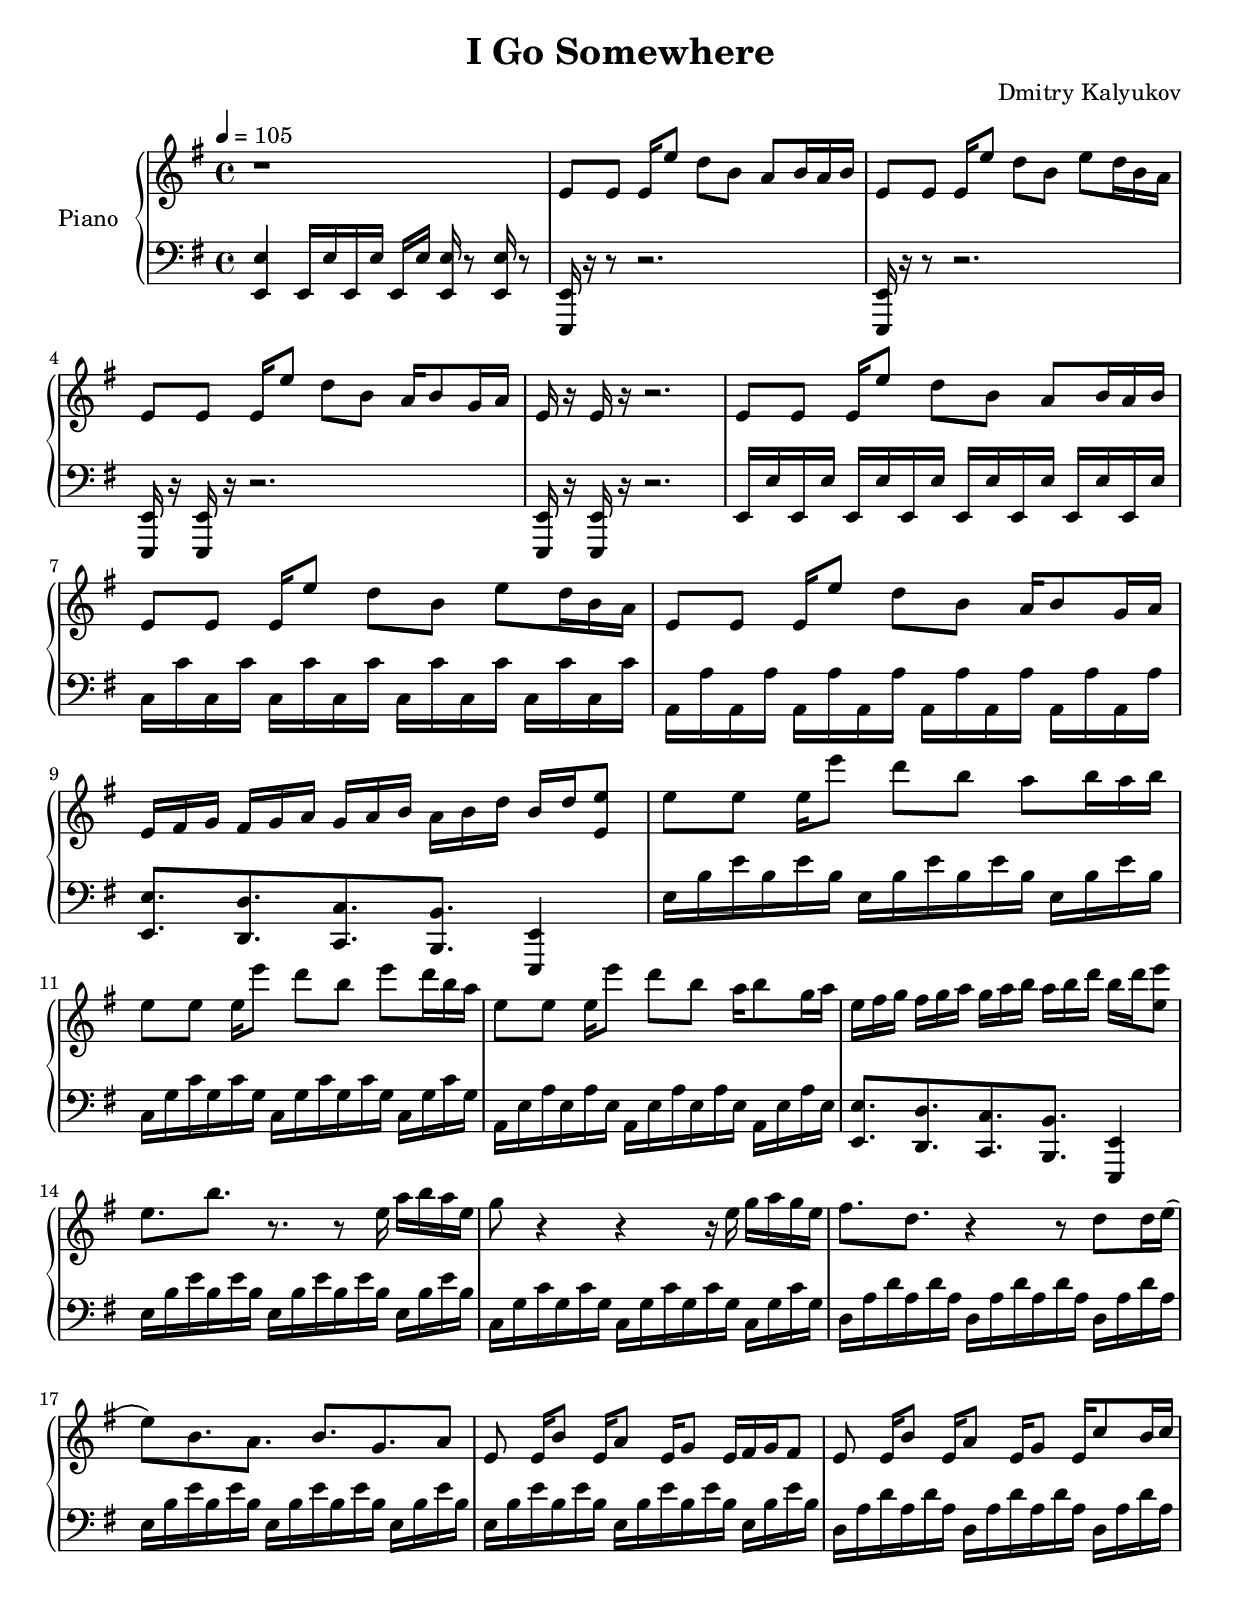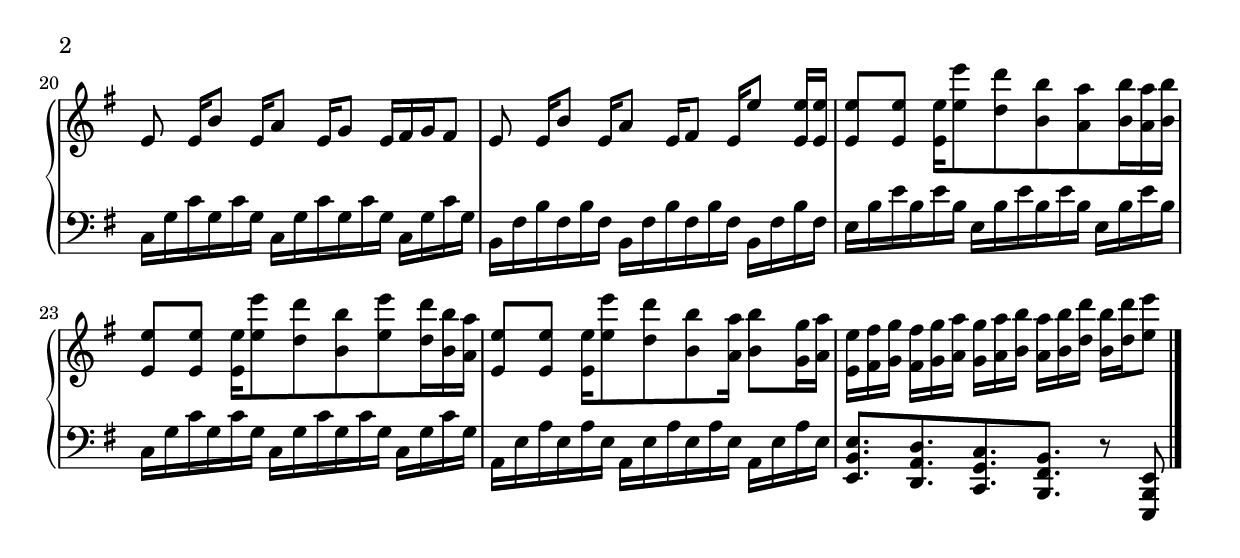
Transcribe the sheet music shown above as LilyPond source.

\version "2.20.0"

\header {
  title = "I Go Somewhere"
  composer = "Dmitry Kalyukov"
  instruments = "piano"
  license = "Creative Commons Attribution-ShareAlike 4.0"
}

\paper {
  top-margin = 1.5\cm
  bottom-margin = 2\cm
}

upperIntro = \relative c' {
  r1

  e8 e  e16[ e'8]  d[ b]  a[ b16 a b]
  e,8 e  e16[ e'8]  d[ b]  e[ d16 b a]
  e8 e  e16[ e'8]  d[ b]  a16[ b8 g16 a]
  e16 r16  e16 r16  r2.
}

lowerIntro = \relative c, {
  <e e'>4  e16[ e' e, e'] e,[ e']  <e, e'>16 r8 <e e'>16 r8

  <e, e'>16 r16 r8 r2.
  <e e'>16 r16 r8 r2.
  <e e'>16 r16 <e e'> r16 r2.
  <e e'>16 r16 <e e'> r16 r2.
}

upperAa = \relative c' {
  e8 e  e16[ e'8]  d[ b]  a[ b16 a b]
  e,8 e  e16[ e'8]  d[ b]  e[ d16 b a]
  e8 e  e16[ e'8]  d[ b]  a16[ b8 g16 a]
  e16[ fis g]  fis[ g a]  g[ a b]  a[ b d]  b[ d <e, e'>8]

  e'8 e  e16[ e'8]  d[ b]  a[ b16 a b]
  e,8 e  e16[ e'8]  d[ b]  e[ d16 b a]
  e8 e  e16[ e'8]  d[ b]  a16[ b8 g16 a]
  e16[ fis g]  fis[ g a]  g[ a b]  a[ b d]  b[ d <e, e'>8]
}

lowerAa = \relative c {
  e,16 e' e, e' e, e' e, e' e, e' e, e' e, e' e, e'
  c16 c' c, c' c, c' c, c' c, c' c, c' c, c' c, c'
  a,16 a' a, a' a, a' a, a' a, a' a, a' a, a' a, a'
  <e, e'>8. <d d'> <c c'> <b b'> <e, e'>4

  e''16[ b' e b e b]  e,[ b' e b e b]  e, b' e b
  c,16[ g' c g c g]  c,[ g' c g c g]  c, g' c g
  a,16[ e' a e a e]  a,[ e' a e a e]  a, e' a e
  <e, e'>8. <d d'> <c c'> <b b'> <e, e'>4
}

upperB = \relative c'' {
  e8. b' r r8  e,16 a b a e
  g8  r4 r4 r16  e16 g a g e
  fis8. d  r4 r8  d8 d16 e(
  e8) b8. a b g a8

  e8  e16[ b'8]  e,16[ a8]  e16[ g8]  e16[ fis g fis8]
  e8  e16[ b'8]  e,16[ a8]  e16[ g8]  e16[ c'8 b16 c]
  e,8  e16[ b'8]  e,16[ a8]  e16[ g8]  e16[ fis g fis8]
  e8  e16[ b'8]  e,16[ a8]  e16[ fis8]  e16[ e'8] <e, e'>16[ <e e'>]
}

lowerB = \relative c {
  e16[ b' e b e b]  e,[ b' e b e b]  e, b' e b
  c,16[ g' c g c g]  c,[ g' c g c g]  c, g' c g
  d16[ a' d a d a]  d,[ a' d a d a]  d, a' d a
  e16[ b' e b e b]  e,[ b' e b e b]  e, b' e b

  e,16[ b' e b e b]  e,[ b' e b e b]  e, b' e b
  d,16[ a' d a d a]  d,[ a' d a d a]  d, a' d a
  c,16[ g' c g c g]  c,[ g' c g c g]  c, g' c g
  b,16[ fis' b fis b fis]  b,[ fis' b fis b fis]  b, fis' b fis
}

upperAb = \relative c' {
  <e e'>8 <e e'>  <e e'>16 <e' e'>8 <d d'> <b b'>  <a a'> <b b'>16 <a a'> <b b'>

  <e, e'>8 <e e'>  <e e'>16 <e' e'>8 <d d'> <b b'>
    <e e'> <d d'>16 <b b'> <a a'>

  <e e'>8 <e e'>  <e e'>16 <e' e'>8 <d d'> <b b'>
    <a a'>16 <b b'>8 <g g'>16 <a a'>

  <e e'>16[ <fis fis'> <g g'>]  <fis fis'>[ <g g'> <a a'>]
    <g g'>[ <a a'> <b b'>]  <a a'>[ <b b'> <d d'>]  <b b'>[ <d d'> <e e'>8]
}

lowerAb = \relative c {
  e16[ b' e b e b]  e,[ b' e b e b]  e, b' e b
  c,16[ g' c g c g]  c,[ g' c g c g]  c, g' c g
  a,16[ e' a e a e]  a,[ e' a e a e]  a, e' a e
  <e, b' e>8. <d a' d> <c g' c> <b fis' b> r8 <e, b' e>
}


upper = \relative c'' {
  \clef treble
  \time 4/4
  \key e \minor
  \tempo 4 = 105

  \upperIntro
  \upperAa
  \upperB
  \upperAb
  \bar "|."
}

lower = \relative c {
  \clef bass
  \time 4/4
  \key e \minor

  \lowerIntro
  \lowerAa
  \lowerB
  \lowerAb
}

\score {
  \new PianoStaff <<
    \set PianoStaff.instrumentName = "Piano"
    \new Staff = "upper" \upper
    \new Staff = "lower" \lower
  >>
  \layout { }
  \midi { }
}
